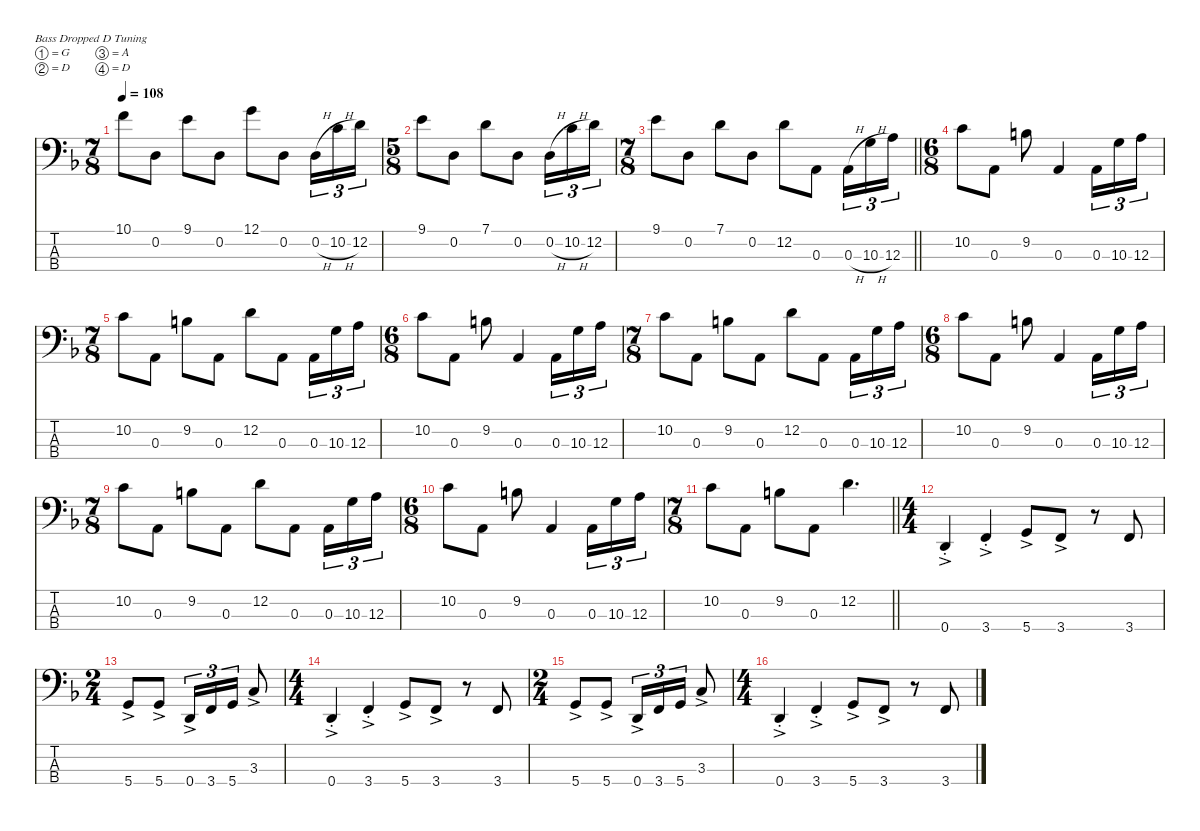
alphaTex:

\defaultSystemsLayout 4
\hideDynamics
\bracketExtendMode nobrackets
\singleTrackTrackNamePolicy hidden
\multiTrackTrackNamePolicy hidden
\firstSystemTrackNameMode fullname
\firstSystemTrackNameOrientation horizontal
\otherSystemsTrackNameOrientation horizontal
\track ("Bass - hidden" "el.bs.") {instrument electricbasspick}
\staff {score tabs}
\tuning (G2 D2 A1 D1)
\ts (7 8)
\beaming (8 2 2 2 2)
\tempo 108
\clef f4
\ks dminor
10.1{acc forcenatural}.8{dy f} 0.2{acc forcenatural}.8 9.1{acc forcenatural}.8 0.2{acc forcenatural}.8 12.1{acc forcenatural}.8 0.2{acc forcenatural}.8 0.2{h acc forcenatural}.16{tu (3 2)} 10.2{h acc forcenatural}.16{tu (3 2)} 12.2{acc forcenatural}.16{tu (3 2)} |
\ts (5 8)
\beaming (8 2 2 2 2)
9.1{acc forcenatural}.8 0.2{acc forcenatural}.8 7.1{acc forcenatural}.8 0.2{acc forcenatural}.8 0.2{h acc forcenatural}.16{tu (3 2)} 10.2{h acc forcenatural}.16{tu (3 2)} 12.2{acc forcenatural}.16{tu (3 2)} |
\ts (7 8)
\beaming (8 2 2 2 2)
\barLineRight lightlight
9.1{acc forcenatural}.8 0.2{acc forcenatural}.8 7.1{acc forcenatural}.8 0.2{acc forcenatural}.8 12.2{acc forcenatural}.8 0.3{acc forcenatural}.8 0.3{h acc forcenatural}.16{tu (3 2)} 10.3{h acc forcenatural}.16{tu (3 2)} 12.3{acc forcenatural}.16{tu (3 2)} |
\ts (6 8)
\beaming (8 2 2 2 2)
10.2{acc forcenatural}.8 0.3{acc forcenatural}.8 9.2{acc forcenatural}.8 0.3{acc forcenatural}.4 0.3{acc forcenatural}.16{tu (3 2)} 10.3{acc forcenatural}.16{tu (3 2)} 12.3{acc forcenatural}.16{tu (3 2)} |
\ts (7 8)
\beaming (8 2 2 2 2)
10.2{acc forcenatural}.8 0.3{acc forcenatural}.8 9.2{acc forcenatural}.8 0.3{acc forcenatural}.8 12.2{acc forcenatural}.8 0.3{acc forcenatural}.8 0.3{acc forcenatural}.16{tu (3 2)} 10.3{acc forcenatural}.16{tu (3 2)} 12.3{acc forcenatural}.16{tu (3 2)} |
\ts (6 8)
\beaming (8 2 2 2 2)
10.2{acc forcenatural}.8 0.3{acc forcenatural}.8 9.2{acc forcenatural}.8 0.3{acc forcenatural}.4 0.3{acc forcenatural}.16{tu (3 2)} 10.3{acc forcenatural}.16{tu (3 2)} 12.3{acc forcenatural}.16{tu (3 2)} |
\ts (7 8)
\beaming (8 2 2 2 2)
10.2{acc forcenatural}.8 0.3{acc forcenatural}.8 9.2{acc forcenatural}.8 0.3{acc forcenatural}.8 12.2{acc forcenatural}.8 0.3{acc forcenatural}.8 0.3{acc forcenatural}.16{tu (3 2)} 10.3{acc forcenatural}.16{tu (3 2)} 12.3{acc forcenatural}.16{tu (3 2)} |
\ts (6 8)
\beaming (8 2 2 2 2)
10.2{acc forcenatural}.8 0.3{acc forcenatural}.8 9.2{acc forcenatural}.8 0.3{acc forcenatural}.4 0.3{acc forcenatural}.16{tu (3 2)} 10.3{acc forcenatural}.16{tu (3 2)} 12.3{acc forcenatural}.16{tu (3 2)} |
\ts (7 8)
\beaming (8 2 2 2 2)
10.2{acc forcenatural}.8 0.3{acc forcenatural}.8 9.2{acc forcenatural}.8 0.3{acc forcenatural}.8 12.2{acc forcenatural}.8 0.3{acc forcenatural}.8 0.3{acc forcenatural}.16{tu (3 2)} 10.3{acc forcenatural}.16{tu (3 2)} 12.3{acc forcenatural}.16{tu (3 2)} |
\ts (6 8)
\beaming (8 2 2 2 2)
10.2{acc forcenatural}.8 0.3{acc forcenatural}.8 9.2{acc forcenatural}.8 0.3{acc forcenatural}.4 0.3{acc forcenatural}.16{tu (3 2)} 10.3{acc forcenatural}.16{tu (3 2)} 12.3{acc forcenatural}.16{tu (3 2)} |
\ts (7 8)
\beaming (8 2 2 2 2)
\barLineRight lightlight
10.2{acc forcenatural}.8 0.3{acc forcenatural}.8 9.2{acc forcenatural}.8 0.3{acc forcenatural}.8 12.2{acc forcenatural}.4{d} |
\ts (4 4)
\beaming (8 2 2 2 2)
0.4{ac st acc forcenatural}.4 3.4{ac st acc forcenatural}.4 5.4{ac acc forcenatural}.8 3.4{ac acc forcenatural}.8 r.8 3.4{acc forcenatural}.8 |
\ts (2 4)
\beaming (8 2 2 2 2)
5.4{ac acc forcenatural}.8 5.4{ac acc forcenatural}.8 0.4{ac acc forcenatural}.16{tu (3 2)} 3.4{acc forcenatural}.16{tu (3 2)} 5.4{acc forcenatural}.16{tu (3 2)} 3.3{ac acc forcenatural}.8 |
\ts (4 4)
\beaming (8 2 2 2 2)
0.4{ac st acc forcenatural}.4 3.4{ac st acc forcenatural}.4 5.4{ac acc forcenatural}.8 3.4{ac acc forcenatural}.8 r.8 3.4{acc forcenatural}.8 |
\ts (2 4)
\beaming (8 2 2 2 2)
5.4{ac acc forcenatural}.8 5.4{ac acc forcenatural}.8 0.4{ac acc forcenatural}.16{tu (3 2)} 3.4{acc forcenatural}.16{tu (3 2)} 5.4{acc forcenatural}.16{tu (3 2)} 3.3{ac acc forcenatural}.8 |
\ts (4 4)
\beaming (8 2 2 2 2)
0.4{ac st acc forcenatural}.4 3.4{ac st acc forcenatural}.4 5.4{ac acc forcenatural}.8 3.4{ac acc forcenatural}.8 r.8 3.4{acc forcenatural}.8
